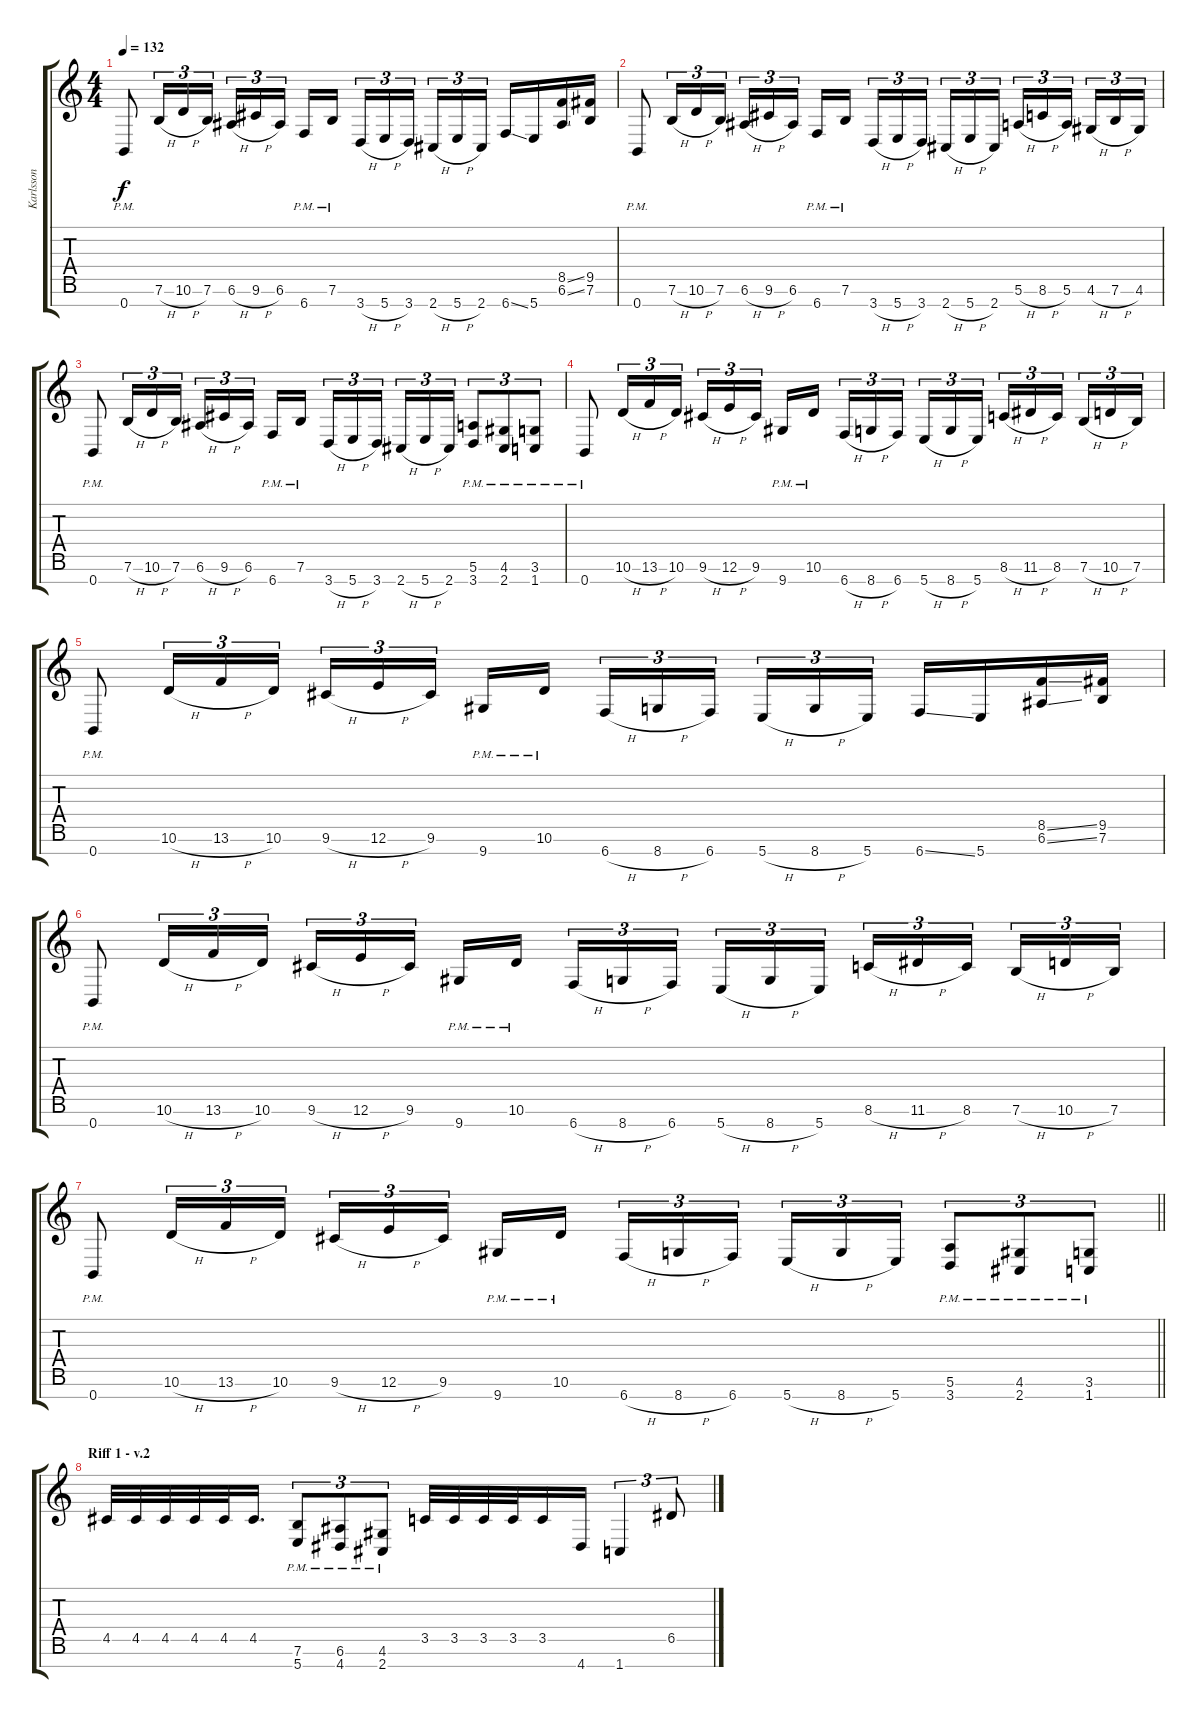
\track ("Karlsson" "Karlsson") {instrument distortionguitar}
\staff {score tabs}
\tuning (E4 B3 G3 D3 A2 E2 B1) {hide}
\ts (4 4)
\tempo 132
\clef g2
\ks c
0.7{pm}.8{dy f} 7.6{h}.16{tu (3 2)} 10.6{h}.16{tu (3 2)} 7.6.16{tu (3 2)} 6.6{h}.16{tu (3 2)} 9.6{h}.16{tu (3 2)} 6.6.16{tu (3 2) beam splitsecondary} 6.7{pm}.16 7.6{pm}.16 3.7{h}.16{tu (3 2)} 5.7{h}.16{tu (3 2)} 3.7.16{tu (3 2) beam splitsecondary} 2.7{h}.16{tu (3 2)} 5.7{h}.16{tu (3 2)} 2.7.16{tu (3 2)} 6.7{ss}.16 5.7.16 (8.5{ss} 6.6{ss}).16 (9.5 7.6).16 |
0.7{pm}.8 7.6{h}.16{tu (3 2)} 10.6{h}.16{tu (3 2)} 7.6.16{tu (3 2)} 6.6{h}.16{tu (3 2)} 9.6{h}.16{tu (3 2)} 6.6.16{tu (3 2) beam splitsecondary} 6.7{pm}.16 7.6{pm}.16 3.7{h}.16{tu (3 2)} 5.7{h}.16{tu (3 2)} 3.7.16{tu (3 2) beam splitsecondary} 2.7{h}.16{tu (3 2)} 5.7{h}.16{tu (3 2)} 2.7.16{tu (3 2)} 5.6{h}.16{tu (3 2)} 8.6{h}.16{tu (3 2)} 5.6.16{tu (3 2) beam splitsecondary} 4.6{h}.16{tu (3 2)} 7.6{h}.16{tu (3 2)} 4.6.16{tu (3 2)} |
0.7{pm}.8 7.6{h}.16{tu (3 2)} 10.6{h}.16{tu (3 2)} 7.6.16{tu (3 2)} 6.6{h}.16{tu (3 2)} 9.6{h}.16{tu (3 2)} 6.6.16{tu (3 2) beam splitsecondary} 6.7{pm}.16 7.6{pm}.16 3.7{h}.16{tu (3 2)} 5.7{h}.16{tu (3 2)} 3.7.16{tu (3 2) beam splitsecondary} 2.7{h}.16{tu (3 2)} 5.7{h}.16{tu (3 2)} 2.7.16{tu (3 2)} (5.6{pm} 3.7{pm}).8{tu (3 2)} (4.6{pm} 2.7{pm}).8{tu (3 2)} (3.6{pm} 1.7{pm}).8{tu (3 2)} |
0.7{pm}.8 10.6{h}.16{tu (3 2)} 13.6{h}.16{tu (3 2)} 10.6.16{tu (3 2)} 9.6{h}.16{tu (3 2)} 12.6{h}.16{tu (3 2)} 9.6.16{tu (3 2) beam splitsecondary} 9.7{pm}.16 10.6{pm}.16 6.7{h}.16{tu (3 2)} 8.7{h}.16{tu (3 2)} 6.7.16{tu (3 2) beam splitsecondary} 5.7{h}.16{tu (3 2)} 8.7{h}.16{tu (3 2)} 5.7.16{tu (3 2)} 8.6{h}.16{tu (3 2)} 11.6{h}.16{tu (3 2)} 8.6.16{tu (3 2) beam splitsecondary} 7.6{h}.16{tu (3 2)} 10.6{h}.16{tu (3 2)} 7.6.16{tu (3 2)} |
0.7{pm}.8 10.6{h}.16{tu (3 2)} 13.6{h}.16{tu (3 2)} 10.6.16{tu (3 2)} 9.6{h}.16{tu (3 2)} 12.6{h}.16{tu (3 2)} 9.6.16{tu (3 2) beam splitsecondary} 9.7{pm}.16 10.6{pm}.16 6.7{h}.16{tu (3 2)} 8.7{h}.16{tu (3 2)} 6.7.16{tu (3 2) beam splitsecondary} 5.7{h}.16{tu (3 2)} 8.7{h}.16{tu (3 2)} 5.7.16{tu (3 2)} 6.7{ss}.16 5.7.16 (8.5{ss} 6.6{ss}).16 (9.5 7.6).16 |
0.7{pm}.8 10.6{h}.16{tu (3 2)} 13.6{h}.16{tu (3 2)} 10.6.16{tu (3 2)} 9.6{h}.16{tu (3 2)} 12.6{h}.16{tu (3 2)} 9.6.16{tu (3 2) beam splitsecondary} 9.7{pm}.16 10.6{pm}.16 6.7{h}.16{tu (3 2)} 8.7{h}.16{tu (3 2)} 6.7.16{tu (3 2) beam splitsecondary} 5.7{h}.16{tu (3 2)} 8.7{h}.16{tu (3 2)} 5.7.16{tu (3 2)} 8.6{h}.16{tu (3 2)} 11.6{h}.16{tu (3 2)} 8.6.16{tu (3 2) beam splitsecondary} 7.6{h}.16{tu (3 2)} 10.6{h}.16{tu (3 2)} 7.6.16{tu (3 2)} |
\barLineRight lightlight
0.7{pm}.8 10.6{h}.16{tu (3 2)} 13.6{h}.16{tu (3 2)} 10.6.16{tu (3 2)} 9.6{h}.16{tu (3 2)} 12.6{h}.16{tu (3 2)} 9.6.16{tu (3 2) beam splitsecondary} 9.7{pm}.16 10.6{pm}.16 6.7{h}.16{tu (3 2)} 8.7{h}.16{tu (3 2)} 6.7.16{tu (3 2) beam splitsecondary} 5.7{h}.16{tu (3 2)} 8.7{h}.16{tu (3 2)} 5.7.16{tu (3 2)} (5.6{pm} 3.7{pm}).8{tu (3 2)} (4.6{pm} 2.7{pm}).8{tu (3 2)} (3.6{pm} 1.7{pm}).8{tu (3 2)} |
\section ("" "Riff 1 - v.2")
4.5.32 4.5.32 4.5.32 4.5.32 4.5.32 4.5.16{d} (7.6{pm} 5.7{pm}).8{tu (3 2)} (6.6{pm} 4.7{pm}).8{tu (3 2)} (4.6{pm} 2.7{pm}).8{tu (3 2)} 3.5.32 3.5.32 3.5.32 3.5.32 3.5.16 4.7.16 1.7.4{tu (3 2)} 6.5.8{tu (3 2)}
